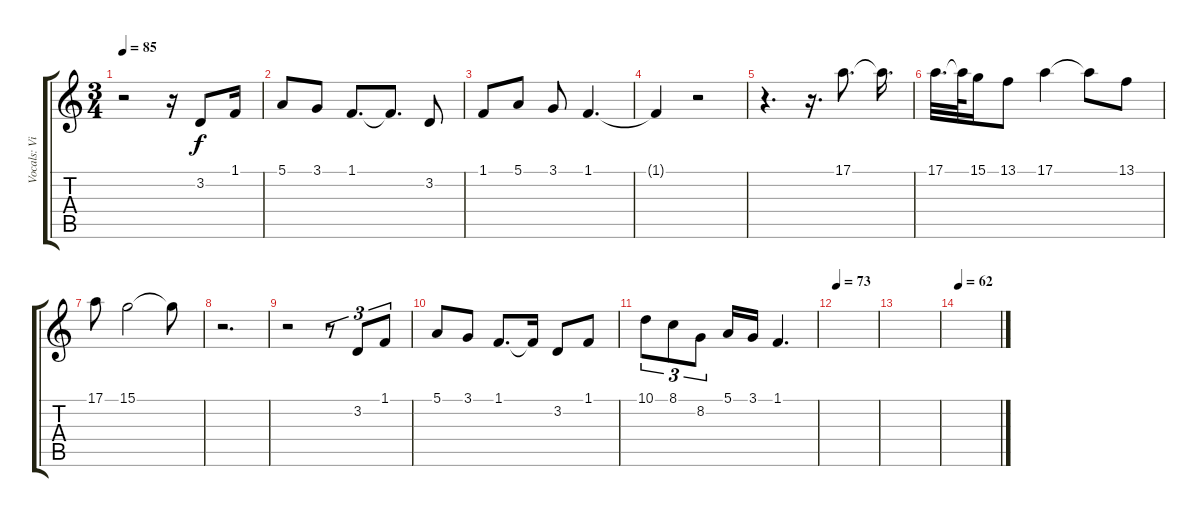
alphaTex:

\track ("Vocals: Vince Gill" "Vocals: Vi") {instrument sopranosax}
\staff {score tabs}
\tuning (E4 B3 G3 D3 A2 E2) {hide}
\ts (3 4)
\tempo 85
\clef g2
\ks c
r.2{dy f} r.16 3.2.8 1.1.16 |
5.1.8 3.1.8 1.1.8{d} 1.1{t}.8{d} 3.2.8 |
1.1.8 5.1.8 3.1.8 1.1.4{d} |
1.1{t}.4 r.2 |
r.4{d} r.16{d} 17.1.8{d} 17.1{t}.16{d} |
17.1.32{d} 17.1{t}.64 15.1.16 13.1.8 17.1.4 17.1{t}.8 13.1.8 |
17.1.8 15.1.2 15.1{t}.8 |
r.2{d} |
r.2 r.8{tu (3 2)} 3.2.8{tu (3 2)} 1.1.8{tu (3 2)} |
5.1.8 3.1.8 1.1.8{d} 1.1{t}.16 3.2.8 1.1.8 |
10.1.8{tu (3 2)} 8.1.8{tu (3 2)} 8.2.8{tu (3 2)} 5.1.16 3.1.16 1.1.4{d} |
\tempo 73
|
|
\tempo 62
